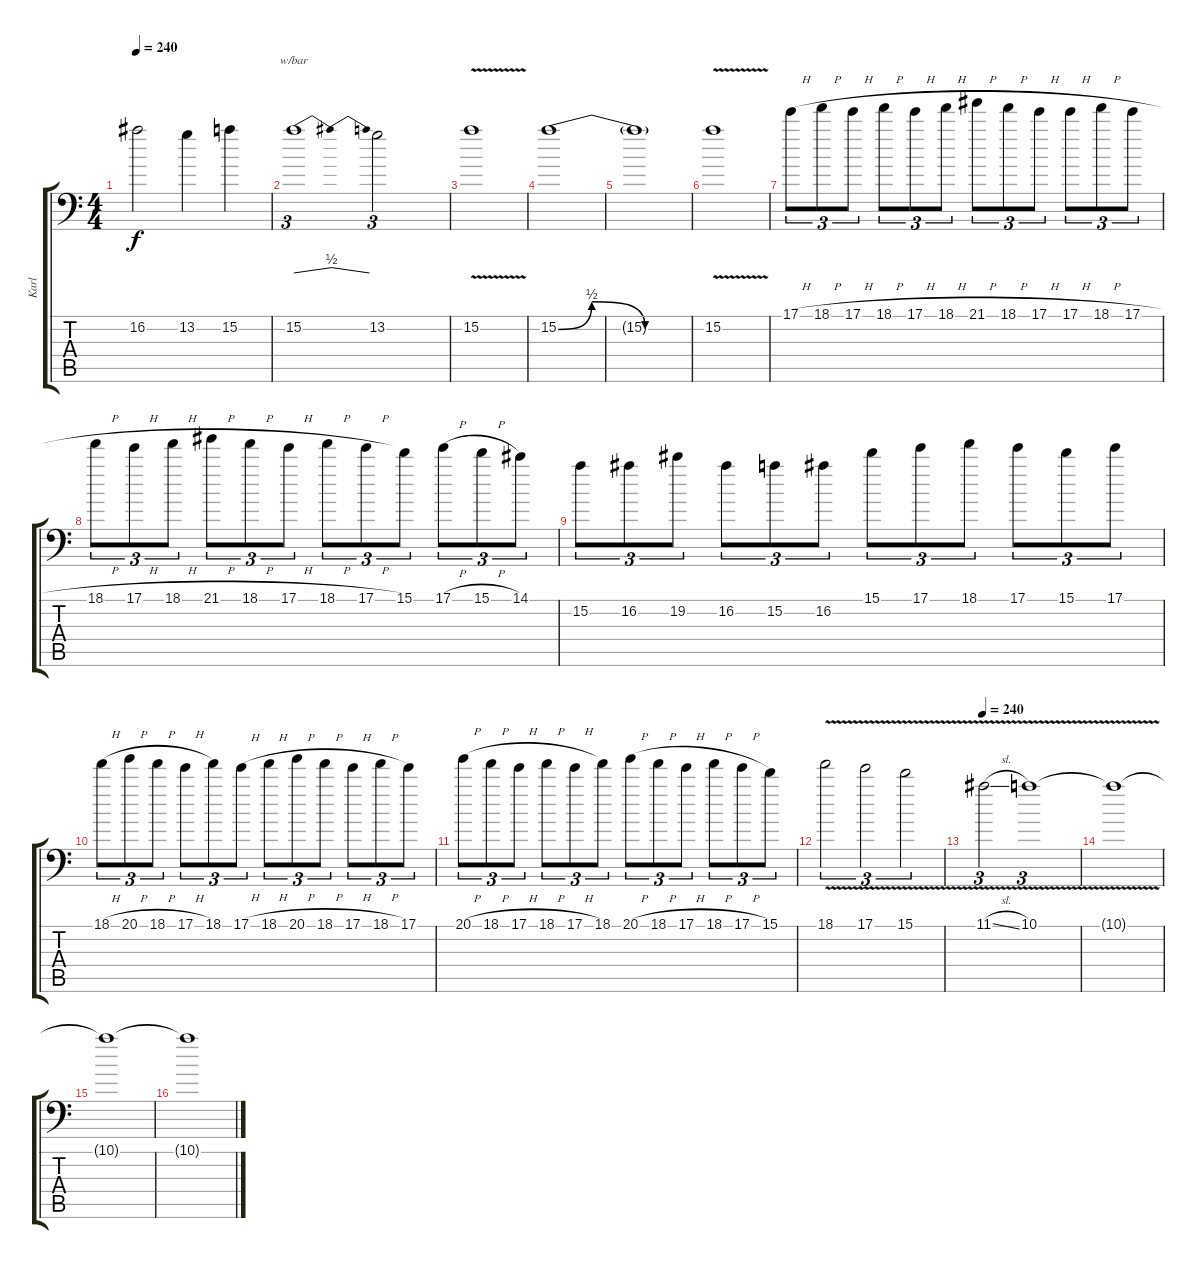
\track ("Karl" "Karl") {instrument distortionguitar}
\staff {score tabs}
\tuning (B3 Gb3 D3 A2 E2 A1) {hide}
\ts (4 4)
\tempo 240
\clef f4
\ks c
16.2{t}.2{dy f} 13.2.4 15.2.4 |
15.2.1{tu (3 2) tbe (dip default 0 0 30 2 60 0)} 13.2.2{tu (3 2)} |
15.2{v}.1 |
15.2{be (custom 0 0 15 2 39 0 60 0)}.1 |
15.2{t}.1 |
15.2{v}.1 |
17.1{h}.8{tu (3 2)} 18.1{h}.8{tu (3 2)} 17.1{h}.8{tu (3 2)} 18.1{h}.8{tu (3 2)} 17.1{h}.8{tu (3 2)} 18.1{h}.8{tu (3 2)} 21.1{h}.8{tu (3 2)} 18.1{h}.8{tu (3 2)} 17.1{h}.8{tu (3 2)} 17.1{h}.8{tu (3 2)} 18.1{h}.8{tu (3 2)} 17.1{h}.8{tu (3 2)} |
18.1{h}.8{tu (3 2)} 17.1{h}.8{tu (3 2)} 18.1{h}.8{tu (3 2)} 21.1{h}.8{tu (3 2)} 18.1{h}.8{tu (3 2)} 17.1{h}.8{tu (3 2)} 18.1{h}.8{tu (3 2)} 17.1{h}.8{tu (3 2)} 15.1.8{tu (3 2)} 17.1{h}.8{tu (3 2)} 15.1{h}.8{tu (3 2)} 14.1.8{tu (3 2)} |
15.2.8{tu (3 2)} 16.2.8{tu (3 2)} 19.2.8{tu (3 2)} 16.2.8{tu (3 2)} 15.2.8{tu (3 2)} 16.2.8{tu (3 2)} 15.1.8{tu (3 2)} 17.1.8{tu (3 2)} 18.1.8{tu (3 2)} 17.1.8{tu (3 2)} 15.1.8{tu (3 2)} 17.1.8{tu (3 2)} |
18.1{h}.8{tu (3 2)} 20.1{h}.8{tu (3 2)} 18.1{h}.8{tu (3 2)} 17.1{h}.8{tu (3 2)} 18.1.8{tu (3 2)} 17.1{h}.8{tu (3 2)} 18.1{h}.8{tu (3 2)} 20.1{h}.8{tu (3 2)} 18.1{h}.8{tu (3 2)} 17.1{h}.8{tu (3 2)} 18.1{h}.8{tu (3 2)} 17.1.8{tu (3 2)} |
20.1{h}.8{tu (3 2)} 18.1{h}.8{tu (3 2)} 17.1{h}.8{tu (3 2)} 18.1{h}.8{tu (3 2)} 17.1{h}.8{tu (3 2)} 18.1.8{tu (3 2)} 20.1{h}.8{tu (3 2)} 18.1{h}.8{tu (3 2)} 17.1{h}.8{tu (3 2)} 18.1{h}.8{tu (3 2)} 17.1{h}.8{tu (3 2)} 15.1.8{tu (3 2)} |
18.1{v}.2{tu (3 2)} 17.1{v}.2{tu (3 2)} 15.1{v}.2{tu (3 2)} |
\tempo 240
11.1{v sl}.2{tu (3 2)} 10.1{v}.1{tu (3 2)} |
10.1{t}.1 |
10.1{t}.1 |
10.1{t}.1
